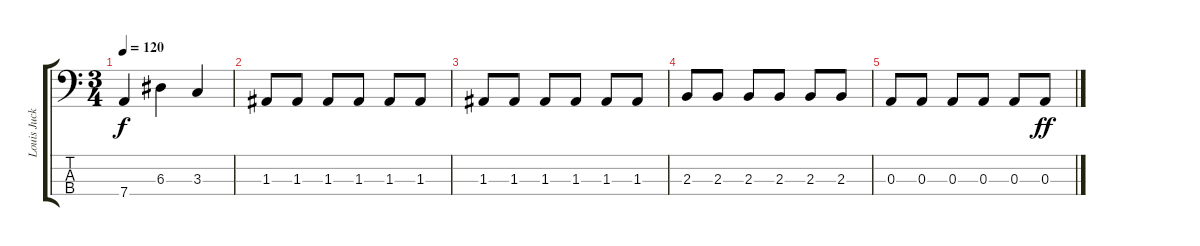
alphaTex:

\track ("Louis Jucker" "Louis Juck") {instrument electricbassfinger}
\staff {score tabs}
\tuning (G2 D2 A1 D1) {hide}
\ts (3 4)
\tempo 120
\clef f4
\ks c
7.4.4{dy f} 6.3.4 3.3.4 |
1.3.8 1.3.8 1.3.8 1.3.8 1.3.8 1.3.8 |
1.3.8 1.3.8 1.3.8 1.3.8 1.3.8 1.3.8 |
2.3.8 2.3.8 2.3.8 2.3.8 2.3.8 2.3.8 |
0.3.8 0.3.8 0.3.8 0.3.8 0.3.8 0.3.8{dy ff}
